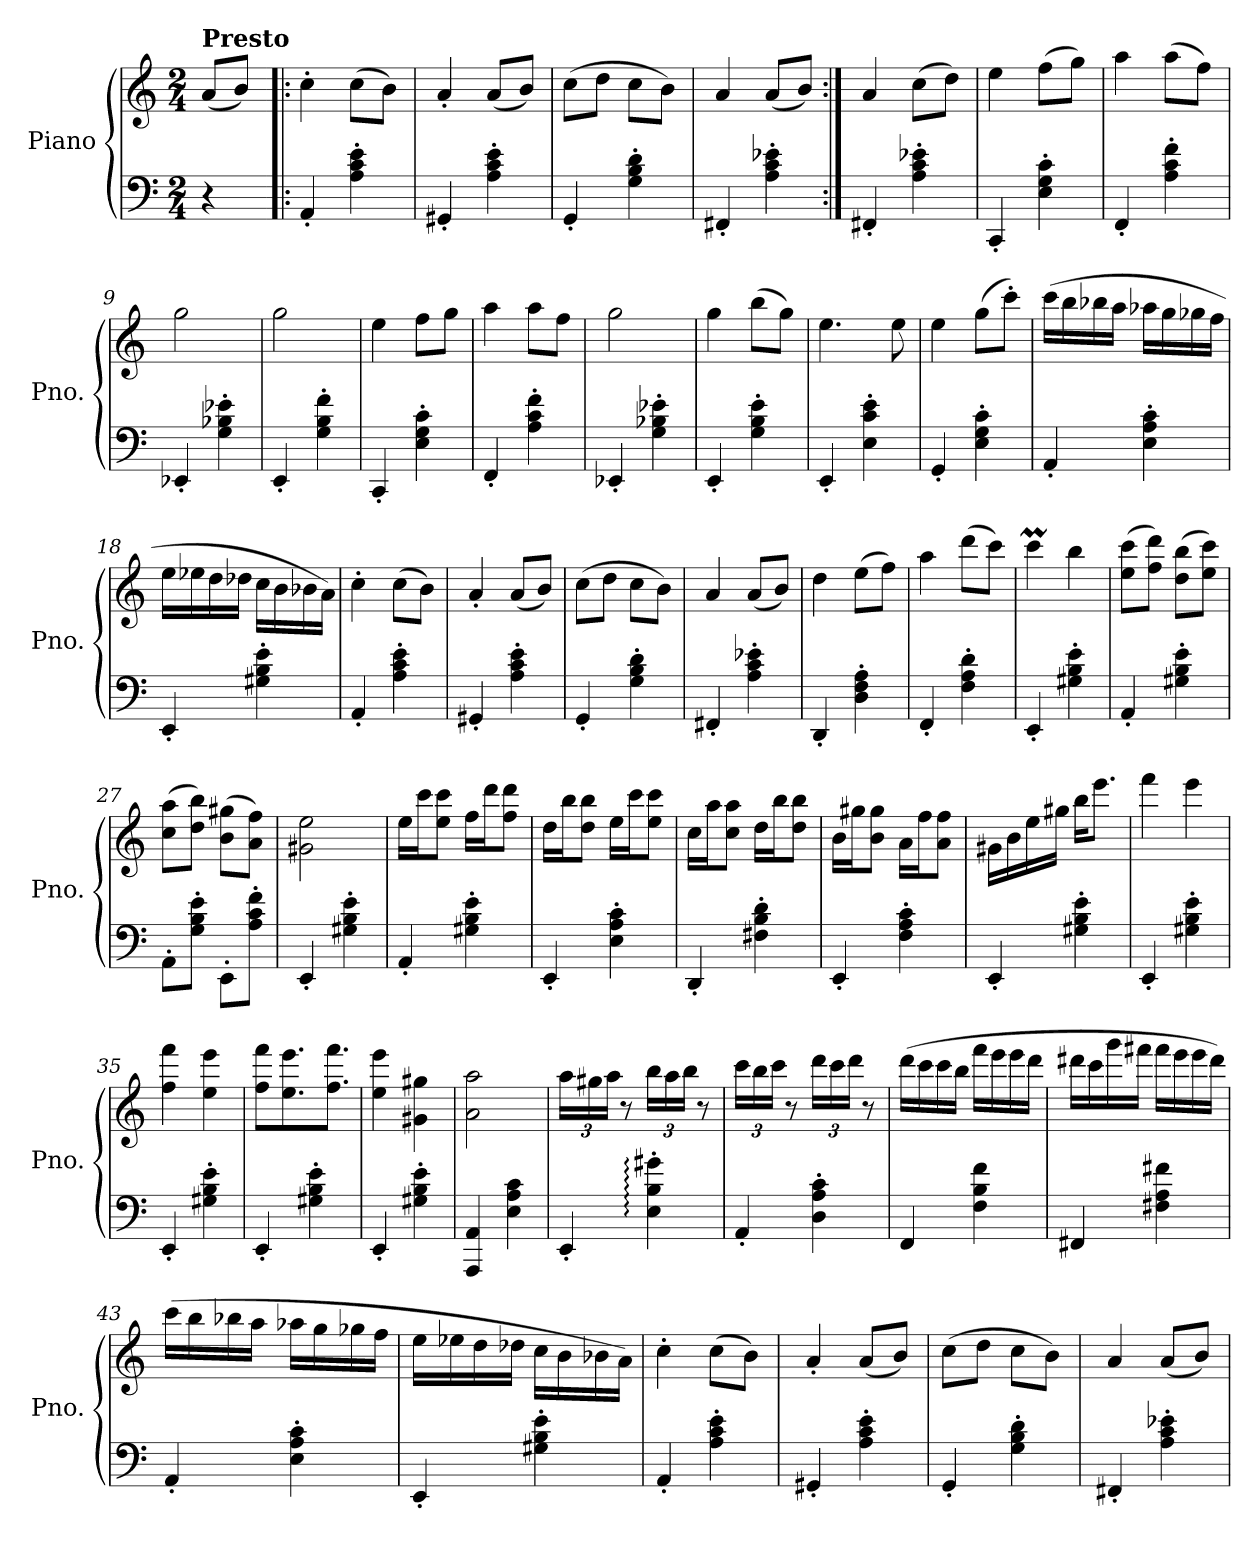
**kern	**kern
*part1	*part1
*staff2	*staff1
*I"Piano	*
*I'Pno.	*
*clefF4	*clefG2
*k[]	*k[]
*M2/4	*M2/4
=1	=1
!	!LO:TX:a:B:t=Presto
4r	(<8a/L
.	8b/J)
=2!|:	=2!|:
4AA'/	4cc'\
4A\' 4c\' 4e\'	(>8cc\L
.	8b\J)
=3	=3
4GG#X'/	4a'/
4A\' 4c\' 4e\'	(<8a/L
.	8b/J)
=4	=4
4GG'/	(>8cc\L
.	8dd\J
4G\' 4B\' 4d\'	8cc\L
.	8b\J)
=5	=5
4FF#X'/	4a/
4A\' 4c\' 4e-X\'	(<8a/L
.	8b/J)
=6:|!	=6:|!
4FF#X'/	4a/
4A\' 4c\' 4e-X\'	(>8cc\L
.	8dd\J)
=7	=7
4CC'/	4ee\
4E\' 4G\' 4c\'	(>8ff\L
.	8gg\J)
=8	=8
4FF'/	4aa\
4A\' 4c\' 4f\'	(>8aa\L
.	8ff\J)
=9	=9
4EE-X'/	2gg\
4G\' 4B-X\' 4e-X\'	.
=10	=10
4EE'/	2gg\
4G\' 4B\' 4f\'	.
=11	=11
4CC'/	4ee\
4E\' 4G\' 4c\'	8ff\L
.	8gg\J
=12	=12
4FF'/	4aa\
4A\' 4c\' 4f\'	8aa\L
.	8ff\J
!!LO:LB:g=z
=13	=13
4EE-X'/	2gg\
4G\' 4B-X\' 4e-X\'	.
=14	=14
4EE'/	4gg\
4G\' 4B\' 4e\'	(>8bb\L
.	8gg\J)
=15	=15
4EE'/	4.ee\
4E\' 4c\' 4e\'	.
.	8ee\
=16	=16
4GG'/	4ee\
4E\' 4G\' 4c\'	(>8gg\L
.	8ccc'\J)
=17	=17
4AA'/	(>16ccc\LL
.	16bb\
.	16bb-X\
.	16aa\JJ
4E\' 4A\' 4c\'	16aa-X\LL
.	16gg\
.	16gg-X\
.	16ff\JJ
=18	=18
4EE'/	16ee\LL
.	16ee-X\
.	16dd\
.	16dd-X\JJ
4G#X\' 4B\' 4e\'	16cc\LL
.	16b\
.	16b-X\
.	16a\JJ)
=19	=19
4AA'/	4cc'\
4A\' 4c\' 4e\'	(>8cc\L
.	8b\J)
=20	=20
4GG#X'/	4a'/
4A\' 4c\' 4e\'	(<8a/L
.	8b/J)
=21	=21
4GG'/	(>8cc\L
.	8dd\J
4G\' 4B\' 4d\'	8cc\L
.	8b\J)
!!LO:LB:g=z
=22	=22
4FF#X'/	4a/
4A\' 4c\' 4e-X\'	(<8a/L
.	8b/J)
=23	=23
4DD'/	4dd\
4D\' 4F\' 4A\'	(>8ee\L
.	8ff\J)
=24	=24
4FF'/	4aa\
4F\' 4A\' 4d\'	(>8ddd\L
.	8ccc\J)
=25	=25
4EE'/	4cccM\
4G#X\' 4B\' 4e\'	4bb\
=26	=26
4AA'/	(>8ee\ 8ccc\L
.	8ff\ 8ddd\J)
4G#X\' 4B\' 4e\'	(>8dd\ 8bb\L
.	8ee\ 8ccc\J)
=27	=27
8AA'\L	(>8cc\ 8aa\L
8G\' 8B\' 8e\'J	8dd\ 8bb\J)
8EE'\L	(>8b\ 8gg#X\L
8A\' 8c\' 8f\'J	8a\ 8ff\J)
=28	=28
4EE'/	2g#X\ 2ee\
4G#X\' 4B\' 4e\'	.
=29	=29
4AA'/	16ee\LL
.	16ccc\J
.	8ee\ 8ccc\J
4G#X\' 4B\' 4e\'	16ff\LL
.	16ddd\J
.	8ff\ 8ddd\J
=30	=30
4EE'/	16dd\LL
.	16bb\J
.	8dd\ 8bb\J
4E\' 4A\' 4c\'	16ee\LL
.	16ccc\J
.	8ee\ 8ccc\J
!!LO:LB:g=z
=31	=31
4DD'/	16cc\LL
.	16aa\J
.	8cc\ 8aa\J
4F#X\' 4B\' 4d\'	16dd\LL
.	16bb\J
.	8dd\ 8bb\J
=32	=32
4EE'/	16b\LL
.	16gg#X\J
.	8b\ 8gg#\J
4F\' 4A\' 4c\'	16a\LL
.	16ff\J
.	8a\ 8ff\J
=33	=33
4EE'/	16g#X\LL
.	16b\
.	16ee\
.	16gg#X\JJ
4G#X\' 4B\' 4e\'	16bb\KL
.	8.eee\J
=34	=34
4EE'/	4fff\
4G#X\' 4B\' 4e\'	4eee\
=35	=35
4EE'/	4ff\ 4fff\
4G#X\' 4B\' 4e\'	4ee\ 4eee\
=36	=36
4EE'/	8ff\ 8fff\L
.	8.ee\ 8.eee\
4G#X\' 4B\' 4e\'	.
.	8.ff\ 8.fff\J
=37	=37
4EE'/	4ee\ 4eee\
4G#X\' 4B\' 4e\'	4g#X\ 4gg#X\
=38	=38
4AAA/ 4AA/	2a\ 2aa\
4E\ 4A\ 4c\	.
!!LO:LB:g=z
=39	=39
*	*Xbrackettup
4EE'/	24aa\LL
.	24gg#X\
.	24aa\JJ
.	8r
4E\:' 4B\:' 4g#X\:'	24bb\LL
.	24aa\
.	24bb\JJ
.	8r
=40	=40
4AA'/	24ccc\LL
.	24bb\
.	24ccc\JJ
.	8r
4D\' 4A\' 4c\'	24ddd\LL
.	24ccc\
.	24ddd\JJ
.	8r
=41	=41
4FF/	(>16ddd\LL
.	16ccc\
.	16ccc\
.	16bb\JJ
4F\ 4B\ 4f\	16fff\LL
.	16eee\
.	16eee\
.	16ddd\JJ
=42	=42
4FF#X/	16ddd#X\LL
.	16ccc\
.	16ggg\
.	16fff#X\JJ
4F#X\ 4A\ 4f#X\	16fff#\LL
.	16eee\
.	16eee\
.	16ddd#\JJ)
!!LO:PB:g=z
=43	=43
4AA'/	(>16ccc\LL
.	16bb\
.	16bb-X\
.	16aa\JJ
4E\' 4A\' 4c\'	16aa-X\LL
.	16gg\
.	16gg-X\
.	16ff\JJ
=44	=44
4EE'/	16ee\LL
.	16ee-X\
.	16dd\
.	16dd-X\JJ
4G#X\' 4B\' 4e\'	16cc\LL
.	16b\
.	16b-X\
.	16a\JJ)
=45	=45
4AA'/	4cc'\
4A\' 4c\' 4e\'	(>8cc\L
.	8b\J)
=46	=46
4GG#X'/	4a'/
4A\' 4c\' 4e\'	(<8a/L
.	8b/J)
=47	=47
4GG'/	(>8cc\L
.	8dd\J
4G\' 4B\' 4d\'	8cc\L
.	8b\J)
=48	=48
4FF#X'/	4a/
4A\' 4c\' 4e-X\'	(<8a/L
.	8b/J)
=	=
*-	*-
